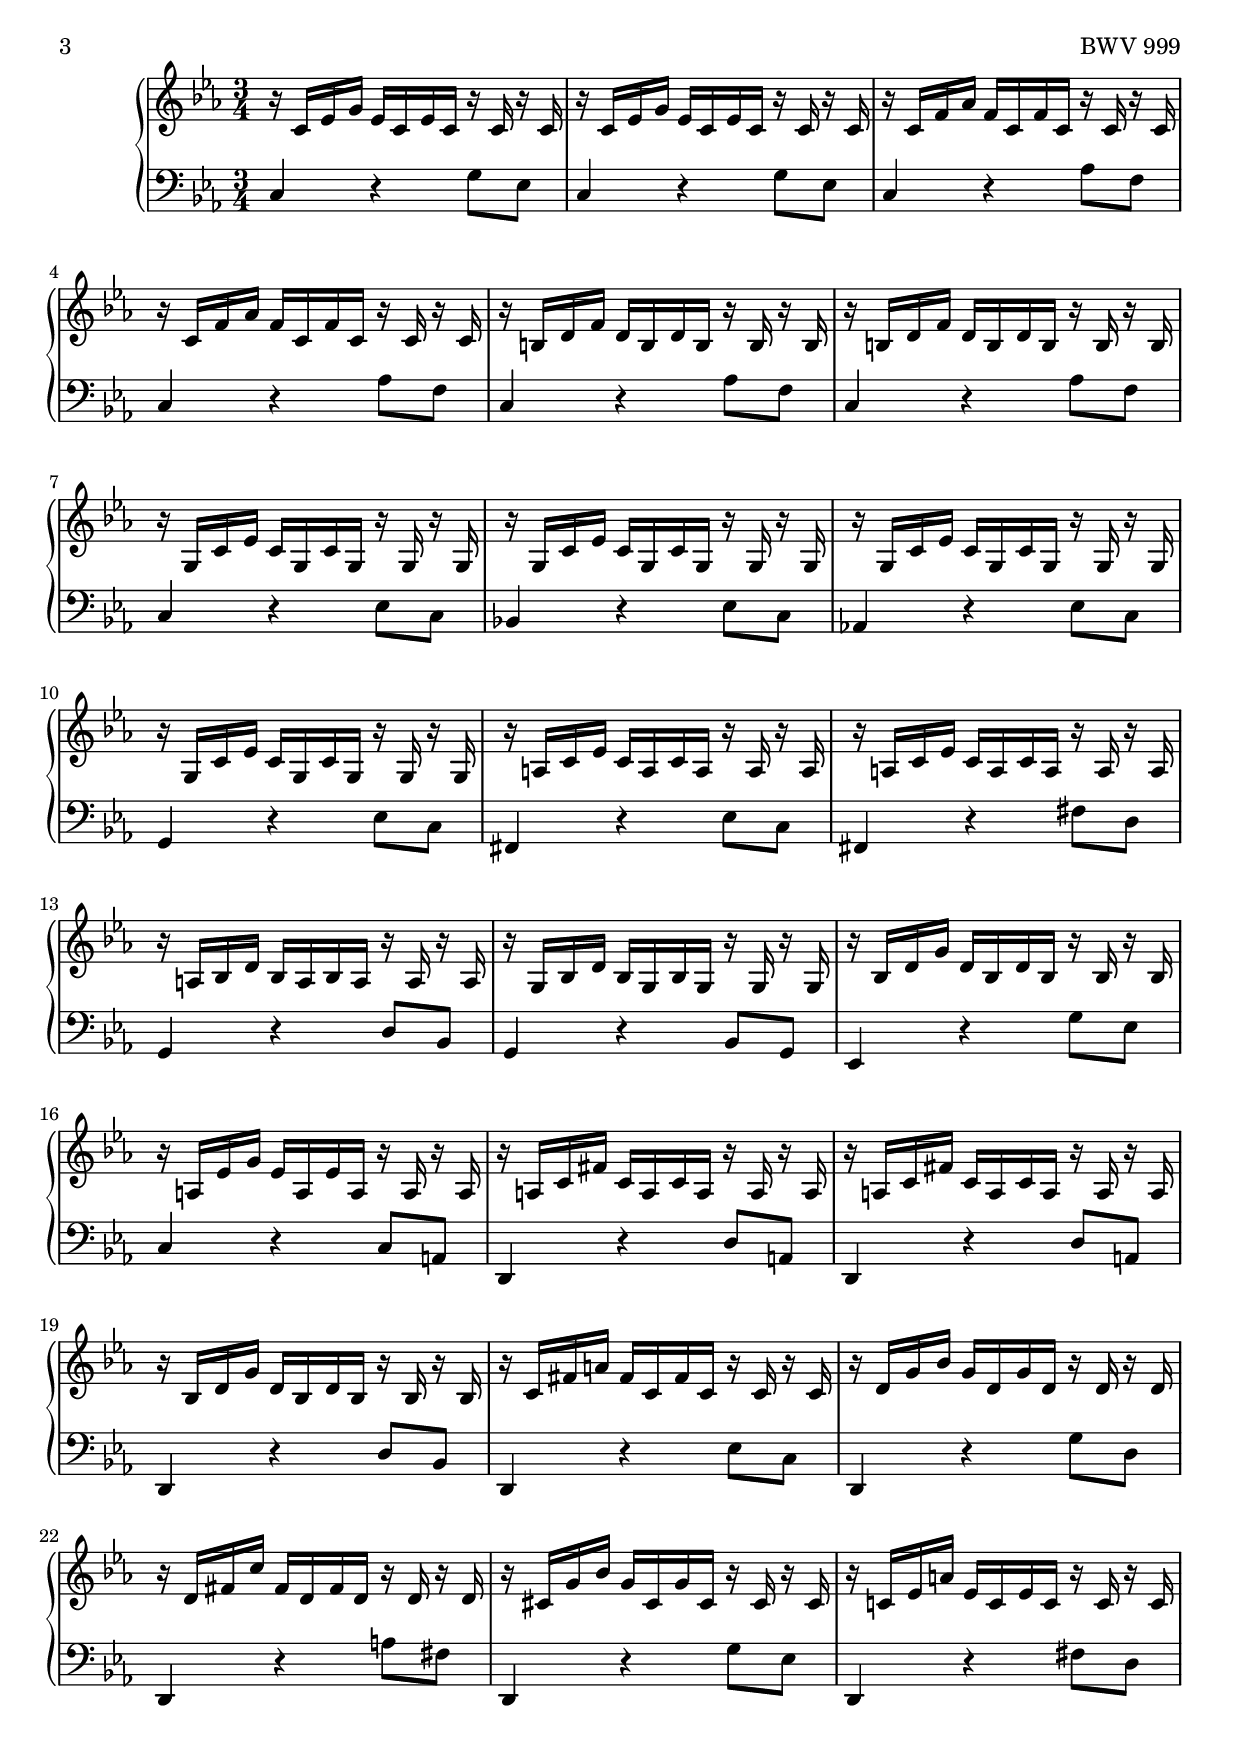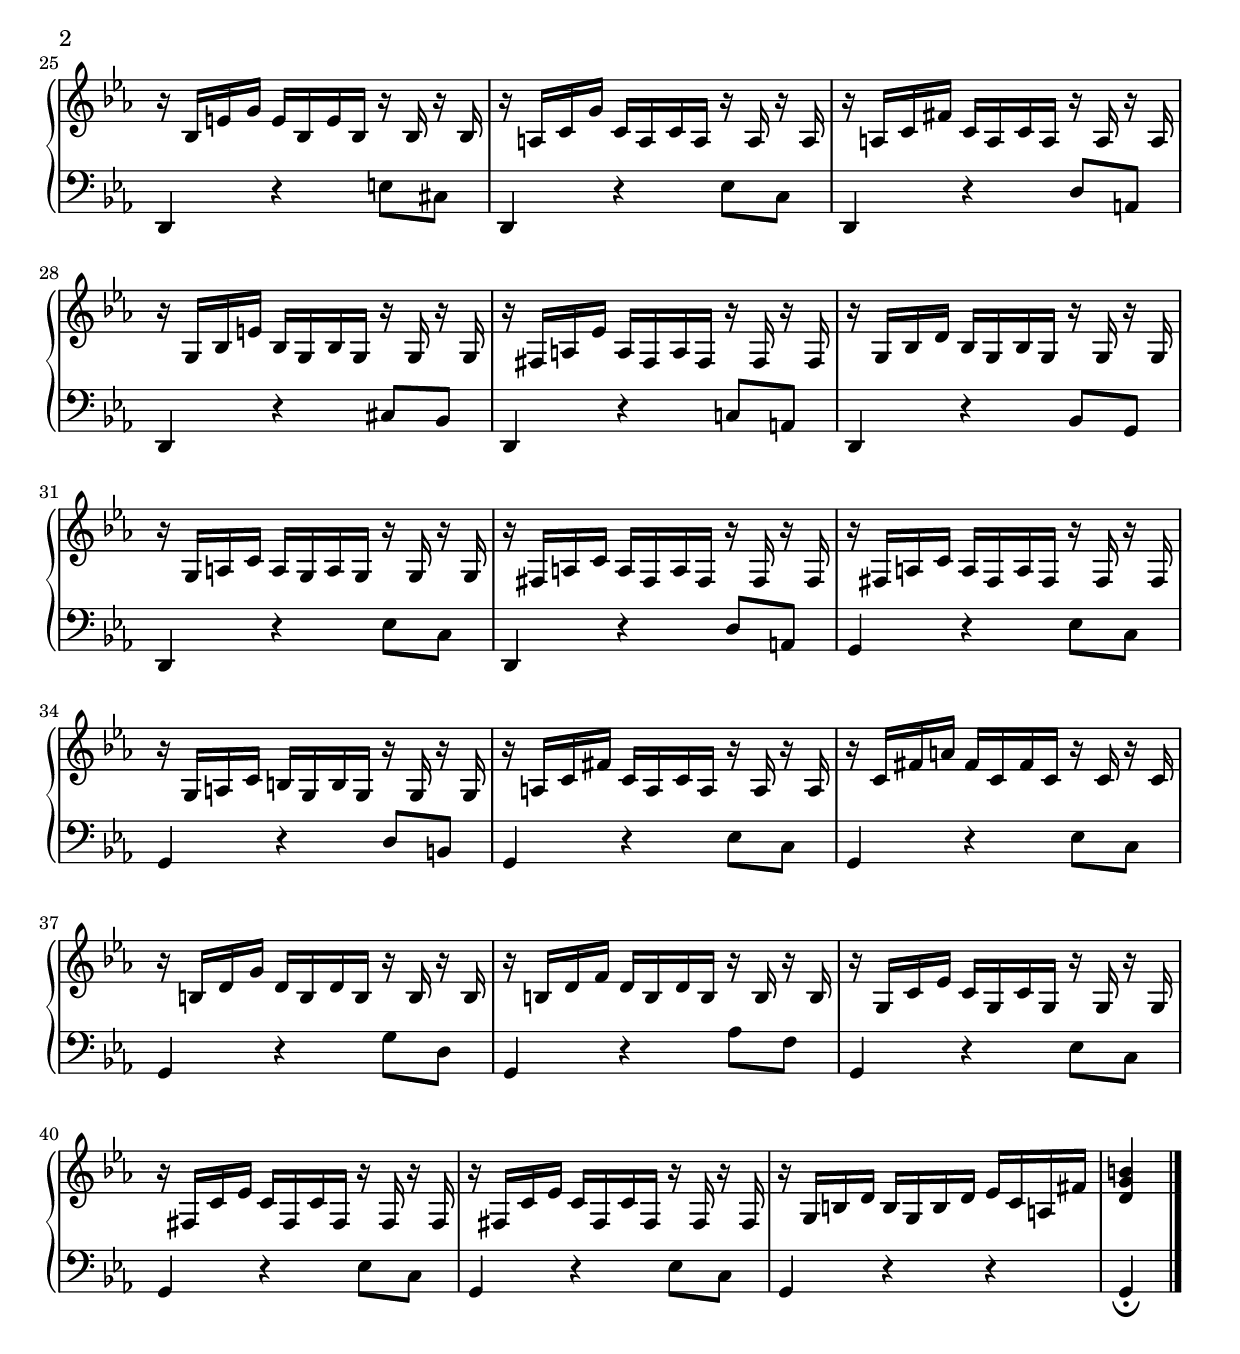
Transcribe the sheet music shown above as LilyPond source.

#(ly:set-point-and-click 'line-column)

opus= "BWV 999"
piece = "3"

%{

TODO: this file needs additional layouting: the upper voice should
switch staffs to avoid leger lines.

Not all editions agree on the last note: ed. Lemoine has a quarter
note, some have dotted half notes.

This file was partly generated using m4.
%}

\version "1.7.18"


upper =   \notes \transpose c c' {
	r16  c-[ es g]  es-[ c es c] r c r c |
	r16  c-[ es g]  es-[ c es c] r c r c |
	r16  c-[ f as]  f-[ c f c] r c r c |
	r16  c-[ f as]  f-[ c f c] r c r c |
	r16  b,-[ d f]  d-[ b, d b,] r b, r b, |
	r16  b,-[ d f]  d-[ b, d b,] r b, r b, |
	r16  g,-[ c es]  c-[ g, c g,] r g, r g, |
	r16  g,-[ c es]  c-[ g, c g,] r g, r g, |
	r16  g,-[ c es]  c-[ g, c g,] r g, r g, |
	r16  g,-[ c es]  c-[ g, c g,] r g, r g, |
	r16  a,-[ c es]  c-[ a, c a,] r a, r a, |
	r16  a,-[ c es]  c-[ a, c a,] r a, r a, |
	r16  a,-[ bes, d]  bes,-[ a, bes, a,] r a, r a, |
	r16  g,-[ bes, d]  bes,-[ g, bes, g,] r g, r g, |
	r16  bes,-[ d g]  d-[ bes, d bes,] r bes, r bes, |
	r16  a,-[ es g]  es-[ a, es a,] r a, r a, |
	r16  a,-[ c fis]  c-[ a, c a,] r a, r a, |
	r16  a,-[ c fis]  c-[ a, c a,] r a, r a, |
	r16  bes,-[ d g]  d-[ bes, d bes,] r bes, r bes, |

	r16  c-[ fis a]  fis-[ c fis c] r c r c |
	r16  d-[ g bes]  g-[ d g d] r d r d |
	r16  d-[ fis c']  fis-[ d fis d] r d r d |

	r16  cis-[ g bes]  g-[ cis g cis] r cis r cis |
	r16  c!-[ es a]  es-[ c es c] r c r c |
	r16  bes,-[ e g]  e-[ bes, e bes,] r bes, r bes, |
	r16  a,-[ c g]  c-[ a, c a,] r a, r a, |

	r16  a,-[ c fis]  c-[ a, c a,] r a, r a, |
	r16  g,-[ bes, e]  bes,-[ g, bes, g,] r g, r g, |
	r16  fis,-[ a, es]  a,-[ fis, a, fis,] r fis, r fis, |
	r16  g,-[ bes, d]  bes,-[ g, bes, g,] r g, r g, |
	r16  g,-[ a, c]  a,-[ g, a, g,] r g, r g, |
	r16  fis,-[ a, c]  a,-[ fis, a, fis,] r fis, r fis, |
	r16  fis,-[ a, c]  a,-[ fis, a, fis,] r fis, r fis, |
	r16  g,-[ a, c]  b,-[ g, b, g,] r g, r g,
	r16  a,-[ c fis]  c-[ a, c a,] r a, r a, |
	r16  c-[ fis a]  fis-[ c fis c] r c r c |
	r16  b,-[ d g]  d-[ b, d b,] r b, r b, |
	r16  b,-[ d f]  d-[ b, d b,] r b, r b, |
	r16  g,-[ c es]  c-[ g, c g,] r g, r g, |
	r16  fis,-[ c es]  c-[ fis, c fis,] r fis, r fis, |
	r16  fis,-[ c es]  c-[ fis, c fis,] r fis, r fis, |
	r16  g,-[ b, d]  b,-[ g, b, d]  es-[ c a, fis] |


	<<g d b>>4	
	\bar "|."
}

lower =   \notes{
	c4 r  g8-[ es] |
	c4 r  g8-[ es] |
	c4 r  as8-[ f] |

	c4 r  as8-[ f] |
	c4 r  as8-[ f] |
	c4 r  as8-[ f] |

	c4 r  es8-[ c] |
	bes,!4 r  es8-[ c] |
	as,!4 r  es8-[ c] |

	g,4 r  es8-[ c] |
	fis,4 r  es8-[ c] |
	fis,4 r  fis8-[ d] |

	g,4 r  d8-[ bes,] |
	g,4 r  bes,8-[ g,] |
	es,4 r  g8-[ es] |

	c4 r  c8-[ a,] |
	d,4 r  d8-[ a,] |
	d,4 r  d8-[ a,] |
	d,4 r  d8-[ bes,] |


	d,4 r  es8-[ c] |
	d,4 r  g8-[ d] |
	d,4 r  a8-[ fis] |

	d,4 r  g8-[ es] |
	d,4 r  fis8-[ d] |
	d,4 r  e8-[ cis] |
	d,4 r  es8-[ c] |

	d,4 r  d8-[ a,] |
	d,4 r  cis8-[ bes,] |
	d,4 r  c!8-[ a,] |

	d,4 r  bes,8-[ g,] |
	d,4 r  es8-[ c] |
	d,4 r  d8-[ a,] |

	g,4 r  es8-[ c] |
	g,4 r  d8-[ b,] |
	g,4 r  es8-[ c] |
	
	g,4 r  es8-[ c] |
	g,4 r  g8-[ d] |
	g,4 r  as8-[ f] |
	g,4 r  es8-[ c] |

	g,4 r  es8-[ c] |
	g,4 r  es8-[ c] |
	g,4 r r |
	%% FIXME: \fermata?
	g,4_\fermata 
	\bar "|."
}

global  = \notes{
	\time 3/4
	\key es \major
}

\score{
	\context PianoStaff <
		\context Staff = up <
			\global
			\upper
		>
		\context Staff = down <
			\global
			\clef "bass"
			\lower
		>
	>
	\paper{
		\translator {\OrchestralScoreContext }
	}
	\midi{ \tempo 4 = 100 }
	\header{
		opus = \opus
		piece = \piece
	}
}

